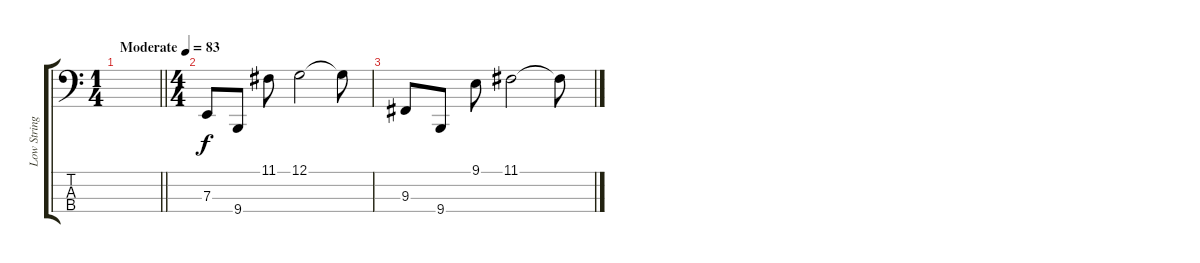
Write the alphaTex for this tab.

\track ("Low Strings Dropped D" "Low String") {instrument stringensemble1}
\staff {score tabs}
\tuning (G2 D2 A1 D1) {hide}
\ts (1 4)
\tempo (83 "Moderate")
\clef f4
\barLineRight lightlight
\ks c
|
\ts (4 4)
7.3.8 9.4.8 11.1.8 12.1.2 12.1{t}.8 |
9.3.8 9.4.8 9.1.8 11.1.2 11.1{t}.8
